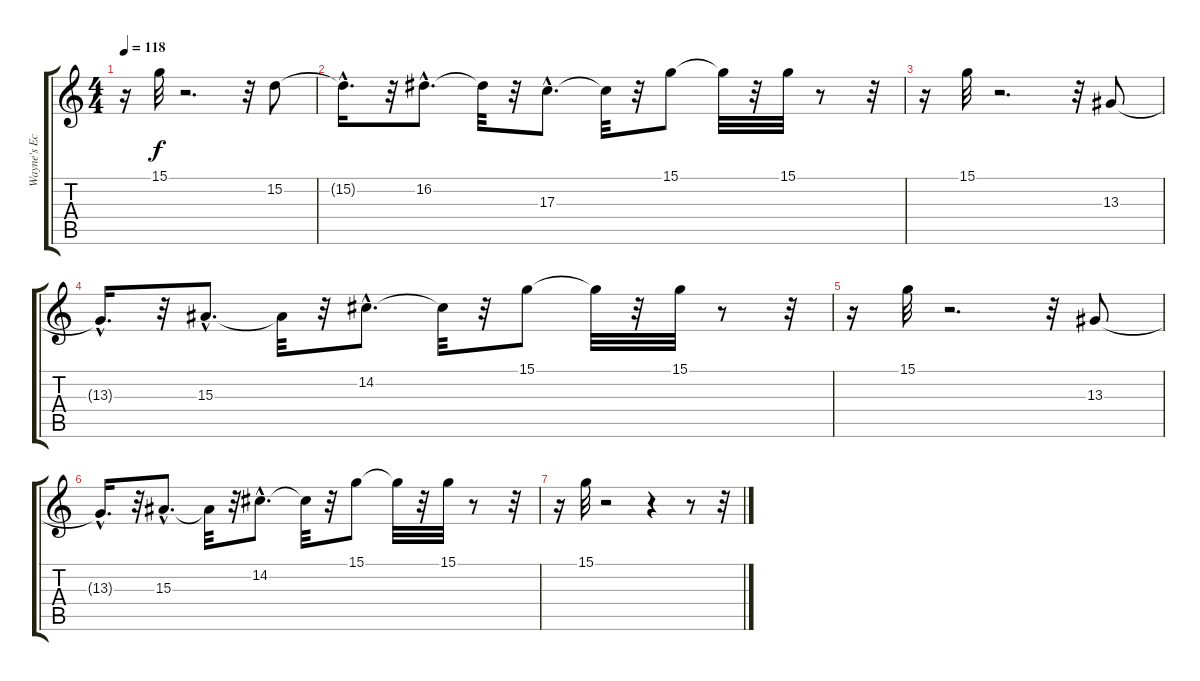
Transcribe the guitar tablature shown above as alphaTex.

\track ("Wayne's Echo 2" "Wayne's Ec") {instrument altosax}
\staff {score tabs}
\tuning (E4 B3 G3 D3 A2 E2) {hide}
\ts (4 4)
\tempo 118
\clef g2
\ks c
r.16{dy f} 15.1.32 r.2{d} r.32 15.2.8 |
15.2{hac t}.16{d} r.32 16.2{hac}.8{d} 16.2{t}.32 r.32 17.3{hac}.8{d} 17.3{t}.32 r.32 15.1.8 15.1{t}.32 r.32 15.1.32 r.8 r.32 |
r.16 15.1.32 r.2{d} r.32 13.3.8 |
13.3{hac t}.16{d} r.32 15.3{hac}.8{d} 15.3{t}.32 r.32 14.2{hac}.8{d} 14.2{t}.32 r.32 15.1.8 15.1{t}.32 r.32 15.1.32 r.8 r.32 |
r.16 15.1.32 r.2{d} r.32 13.3.8 |
13.3{hac t}.16{d} r.32 15.3{hac}.8{d} 15.3{t}.32 r.32 14.2{hac}.8{d} 14.2{t}.32 r.32 15.1.8 15.1{t}.32 r.32 15.1.32 r.8 r.32 |
r.16 15.1.32 r.2 r.4 r.8 r.32
